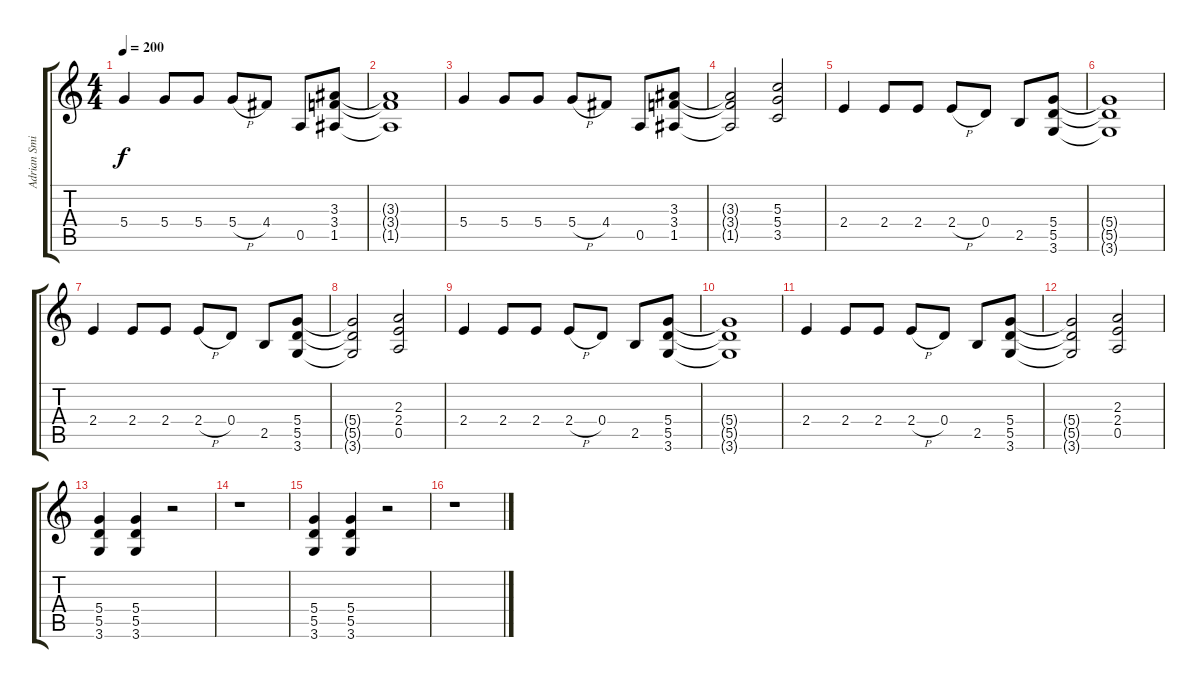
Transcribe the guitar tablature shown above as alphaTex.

\track ("Adrian Smith" "Adrian Smi") {instrument distortionguitar}
\staff {score tabs}
\tuning (E4 B3 G3 D3 A2 E2) {hide}
\ts (4 4)
\tempo 200
\clef g2
\ks c
5.4.4{dy f} 5.4.8 5.4.8 5.4{h}.8 4.4.8 0.5.8 (3.3 3.4 1.5).8 |
(3.3{t} 3.4{t} 1.5{t}).1 |
5.4.4 5.4.8 5.4.8 5.4{h}.8 4.4.8 0.5.8 (3.3 3.4 1.5).8 |
(3.3{t} 3.4{t} 1.5{t}).2 (5.3 5.4 3.5).2 |
2.4.4 2.4.8 2.4.8 2.4{h}.8 0.4.8 2.5.8 (5.4 5.5 3.6).8 |
(5.4{t} 5.5{t} 3.6{t}).1 |
2.4.4 2.4.8 2.4.8 2.4{h}.8 0.4.8 2.5.8 (5.4 5.5 3.6).8 |
(5.4{t} 5.5{t} 3.6{t}).2 (2.3 2.4 0.5).2 |
2.4.4 2.4.8 2.4.8 2.4{h}.8 0.4.8 2.5.8 (5.4 5.5 3.6).8 |
(5.4{t} 5.5{t} 3.6{t}).1 |
2.4.4 2.4.8 2.4.8 2.4{h}.8 0.4.8 2.5.8 (5.4 5.5 3.6).8 |
(5.4{t} 5.5{t} 3.6{t}).2 (2.3 2.4 0.5).2 |
(5.4 5.5 3.6).4 (5.4 5.5 3.6).4 r.2 |
r.1 |
(5.4 5.5 3.6).4 (5.4 5.5 3.6).4 r.2 |
r.1
